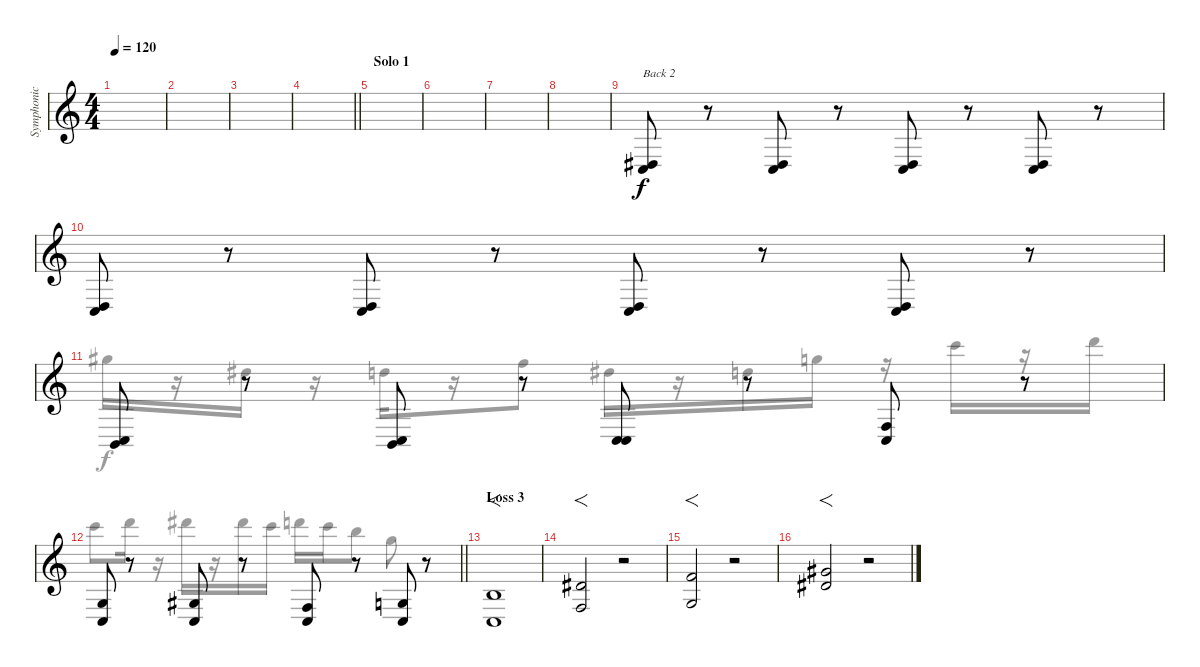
\track ("Symphonic" "Symphonic") {instrument synthstrings1}
\staff {score}
\tuning (E4 B3 G3 D3 A2 E2) {hide}
\voice
\ts (4 4)
\tempo 120
\clef g2
\ks c
|
|
|
\barLineRight lightlight
|
\section ("" "Solo 1")
|
|
|
|
(6.5 8.6).8{txt "Back 2"} r.8 (6.5 8.6).8 r.8 (6.5 8.6).8 r.8 (6.5 8.6).8 r.8 |
(5.5 8.6).8 r.8 (5.5 8.6).8 r.8 (5.5 8.6).8 r.8 (5.5 8.6).8 r.8 |
(2.5 8.6).8 r.8 (2.5 8.6).8 r.8 (3.5 8.6).8 r.8 (8.5 8.6).8 r.8 |
\barLineRight lightlight
(10.5 8.6).8 r.8 (11.5 8.6).8 r.8 (8.5 8.6).8 r.8 (10.5 8.6).8 r.8 |
\section ("" "Loss 3")
(14.5 8.6).1{f} |
(13.4 13.6).2{f} r.2 |
(10.3 10.5).2{f} r.2 |
(13.3 13.4).2{f} r.2
\voice
\clef g2
\ottava regular
\simile none
\ks c
|
|
|
\barLineRight lightlight
|
|
|
|
|
|
|
16.1.16 r.16 16.2.16 r.16 15.2.16 r.16 18.2.8 16.2.16 r.16 15.2.16 20.2.16 r.16 20.1.16 r.16 22.1.16 |
\barLineRight lightlight
20.1.8 22.1.16 r.16 23.1.16 r.16 23.1.16 20.1.16 22.1.16 20.1.16 24.2.8 20.2.8 r.8 |
|
|
|
